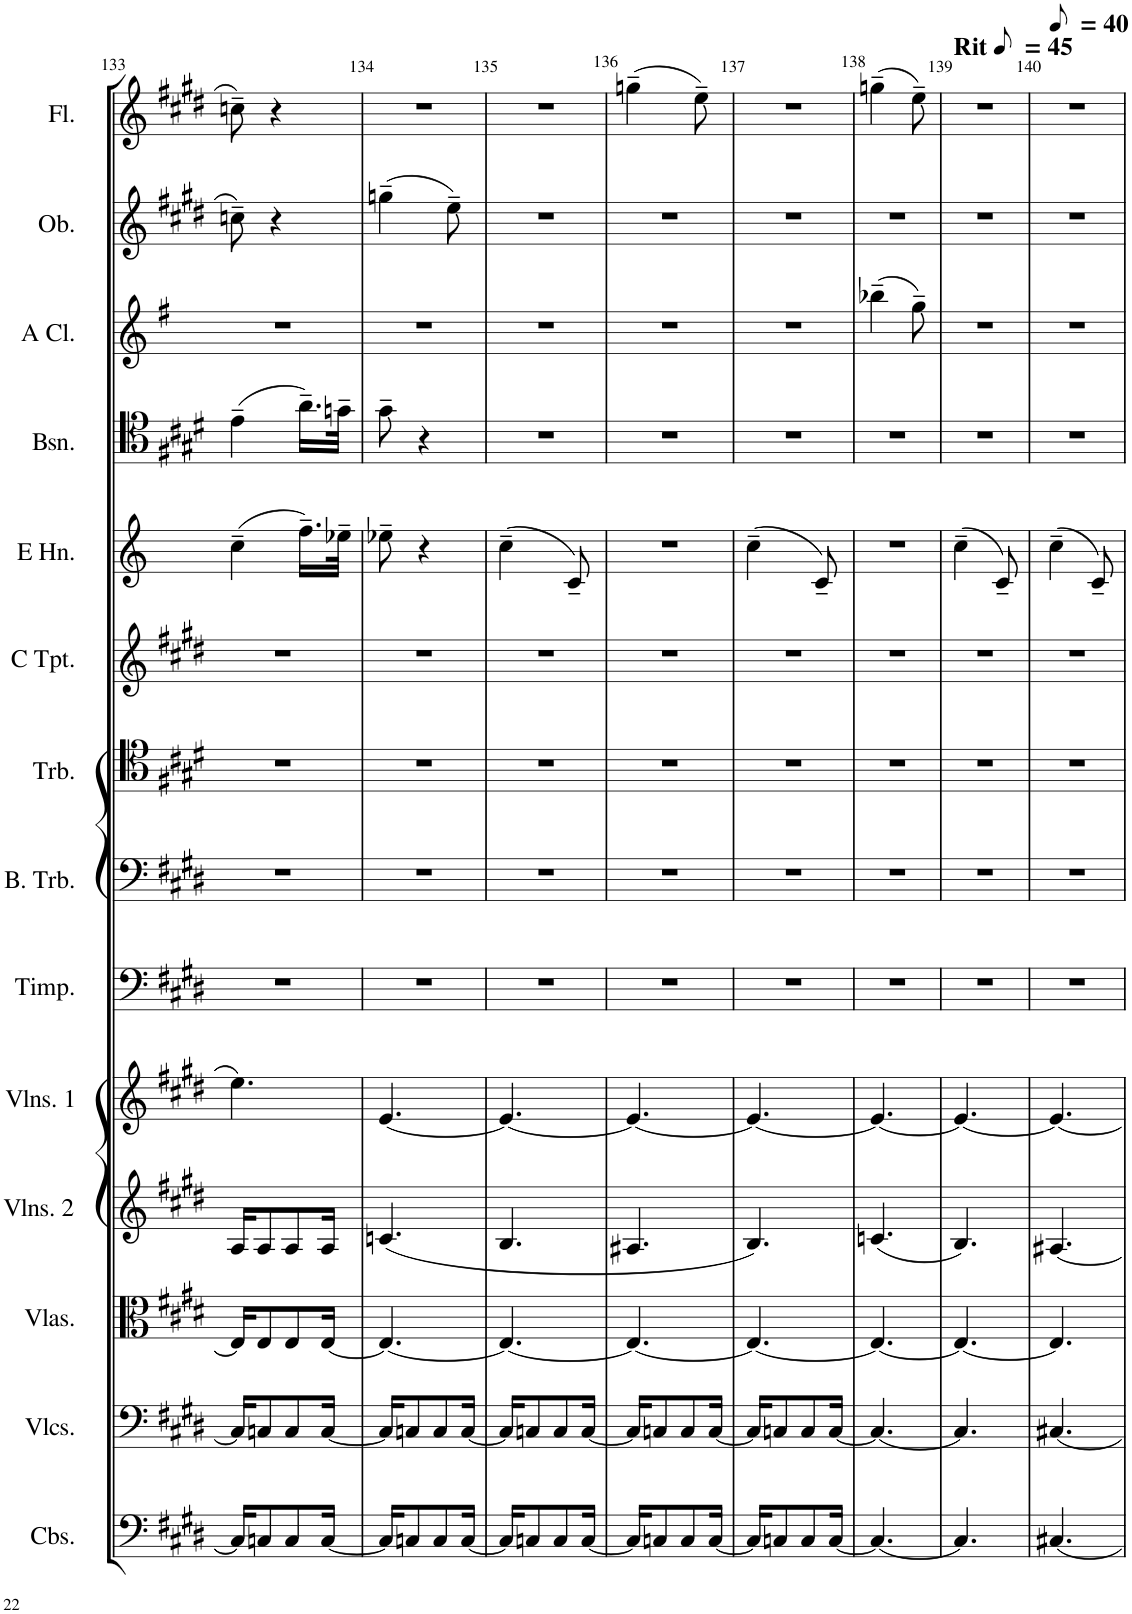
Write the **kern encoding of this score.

**kern	**kern	**kern	**kern	**kern	**kern	**kern	**kern	**kern	**kern	**kern	**kern	**kern	**kern
*part14	*part13	*part12	*part11	*part10	*part9	*part8	*part7	*part6	*part5	*part4	*part3	*part2	*part1
*staff14	*staff13	*staff12	*staff11	*staff10	*staff9	*staff8	*staff7	*staff6	*staff5	*staff4	*staff3	*staff2	*staff1
*I"Contrabasses	*I"Violoncellos	*I"Violas	*I"Violins 2	*I"Violins 1	*I"Timpani in E B	*I"Bass Trombone	*I"Trombone	*I"C Trumpet	*I"E Horn	*I"Bassoon	*I"A Clarinet	*I"Oboe	*I"Flute
*I'Cbs.	*I'Vlcs.	*I'Vlas.	*I'Vlns. 2	*I'Vlns. 1	*I'Timp.	*I'B. Trb.	*I'Trb.	*I'C Tpt.	*I'E Hn.	*I'Bsn.	*I'A Cl.	*I'Ob.	*I'Fl.
!!LO:PB:g=z
*clefF4	*clefF4	*clefC3	*clefG2	*clefG2	*clefF4	*clefF4	*clefC4	*clefG2	*clefG2	*clefC4	*clefG2	*clefG2	*clefG2
*Trd7c12	*	*	*	*	*	*	*	*Trd1c2	*Trd5c8	*	*Trd2c3	*	*
*k[f#c#g#d#]	*k[f#c#g#d#]	*k[f#c#g#d#]	*k[f#c#g#d#]	*k[f#c#g#d#]	*k[f#c#g#d#]	*k[f#c#g#d#]	*k[f#c#g#d#]	*k[f#c#g#d#]	*k[]	*k[f#c#g#d#]	*k[f#]	*k[f#c#g#d#]	*k[f#c#g#d#]
*M3/8	*M3/8	*M3/8	*M3/8	*M3/8	*M3/8	*M3/8	*M3/8	*M3/8	*M3/8	*M3/8	*M3/8	*M3/8	*M3/8
=133	=133	=133	=133	=133	=133	=133	=133	=133	=133	=133	=133	=133	=133
16C/KL]	16C/KL]	16E/KL]	16A/KL	4.ee\	4.r	4.r	4.r	4.r	(4cc~\	(4e~\	4.r	8ccn~\	8ccn~\
8Cn/	8Cn/	8E/	8A/	.	.	.	.	.	.	.	.	.	.
.	.	.	.	.	.	.	.	.	.	.	.	4r	4r
8C/	8C/	8E/	8A/	.	.	.	.	.	.	.	.	.	.
.	.	.	.	.	.	.	.	.	16.ff~\LL)	16.a~\LL)	.	.	.
[16C/Jk	[16C/Jk	[16E/Jk	16A/Jk	.	.	.	.	.	.	.	.	.	.
.	.	.	.	.	.	.	.	.	32ee-X~\JJk	32gn~\JJk	.	.	.
=134	=134	=134	=134	=134	=134	=134	=134	=134	=134	=134	=134	=134	=134
16C/KL]	16C/KL]	4.E/_	(4.cn/	[4.e/	4.r	4.r	4.r	4.r	8ee-X~\	8g#~\	4.r	(4ggn~\	4.r
8Cn/	8Cn/	.	.	.	.	.	.	.	.	.	.	.	.
.	.	.	.	.	.	.	.	.	4r	4r	.	.	.
8C/	8C/	.	.	.	.	.	.	.	.	.	.	.	.
.	.	.	.	.	.	.	.	.	.	.	.	8ee~\)	.
[16C/Jk	[16C/Jk	.	.	.	.	.	.	.	.	.	.	.	.
=135	=135	=135	=135	=135	=135	=135	=135	=135	=135	=135	=135	=135	=135
16C/KL]	16C/KL]	4.E/_	4.B/	4.e/_	4.r	4.r	4.r	4.r	(4cc~\	4.r	4.r	4.r	4.r
8Cn/	8Cn/	.	.	.	.	.	.	.	.	.	.	.	.
8C/	8C/	.	.	.	.	.	.	.	.	.	.	.	.
.	.	.	.	.	.	.	.	.	8c~/)	.	.	.	.
[16C/Jk	[16C/Jk	.	.	.	.	.	.	.	.	.	.	.	.
=136	=136	=136	=136	=136	=136	=136	=136	=136	=136	=136	=136	=136	=136
16C/KL]	16C/KL]	4.E/_	4.A#X/	4.e/_	4.r	4.r	4.r	4.r	4.r	4.r	4.r	4.r	(4ggn~\
8Cn/	8Cn/	.	.	.	.	.	.	.	.	.	.	.	.
8C/	8C/	.	.	.	.	.	.	.	.	.	.	.	.
.	.	.	.	.	.	.	.	.	.	.	.	.	8ee~\)
[16C/Jk	[16C/Jk	.	.	.	.	.	.	.	.	.	.	.	.
=137	=137	=137	=137	=137	=137	=137	=137	=137	=137	=137	=137	=137	=137
16C/KL]	16C/KL]	4.E/_	4.B/)	4.e/_	4.r	4.r	4.r	4.r	(4cc~\	4.r	4.r	4.r	4.r
8Cn/	8Cn/	.	.	.	.	.	.	.	.	.	.	.	.
8C/	8C/	.	.	.	.	.	.	.	.	.	.	.	.
.	.	.	.	.	.	.	.	.	8c~/)	.	.	.	.
[16C/Jk	[16C/Jk	.	.	.	.	.	.	.	.	.	.	.	.
=138	=138	=138	=138	=138	=138	=138	=138	=138	=138	=138	=138	=138	=138
4.C/_	4.C/_	4.E/_	(4.cn/	4.e/_	4.r	4.r	4.r	4.r	4.r	4.r	(4bb-X~\	4.r	(4ggn~\
.	.	.	.	.	.	.	.	.	.	.	8gg~\)	.	8ee~\)
=139	=139	=139	=139	=139	=139	=139	=139	=139	=139	=139	=139	=139	=139
*	*	*	*	*	*	*	*	*	*	*	*	*	*MM23
!	!	!	!	!	!	!	!	!	!	!	!	!	!LO:TX:a:B:t=Rit
4.C/]	4.C/]	4.E/_	4.B/)	4.e/_	4.r	4.r	4.r	4.r	(4cc~\	4.r	4.r	4.r	4.r
.	.	.	.	.	.	.	.	.	8c~/)	.	.	.	.
=140	=140	=140	=140	=140	=140	=140	=140	=140	=140	=140	=140	=140	=140
*	*	*	*	*	*	*	*	*	*	*	*	*	*MM20
[4.C#X/	[4.C#X/	4.E/]	[4.A#X/	4.e/_	4.r	4.r	4.r	4.r	(4cc~\	4.r	4.r	4.r	4.r
.	.	.	.	.	.	.	.	.	8c~/)	.	.	.	.
=	=	=	=	=	=	=	=	=	=	=	=	=	=
*-	*-	*-	*-	*-	*-	*-	*-	*-	*-	*-	*-	*-	*-
